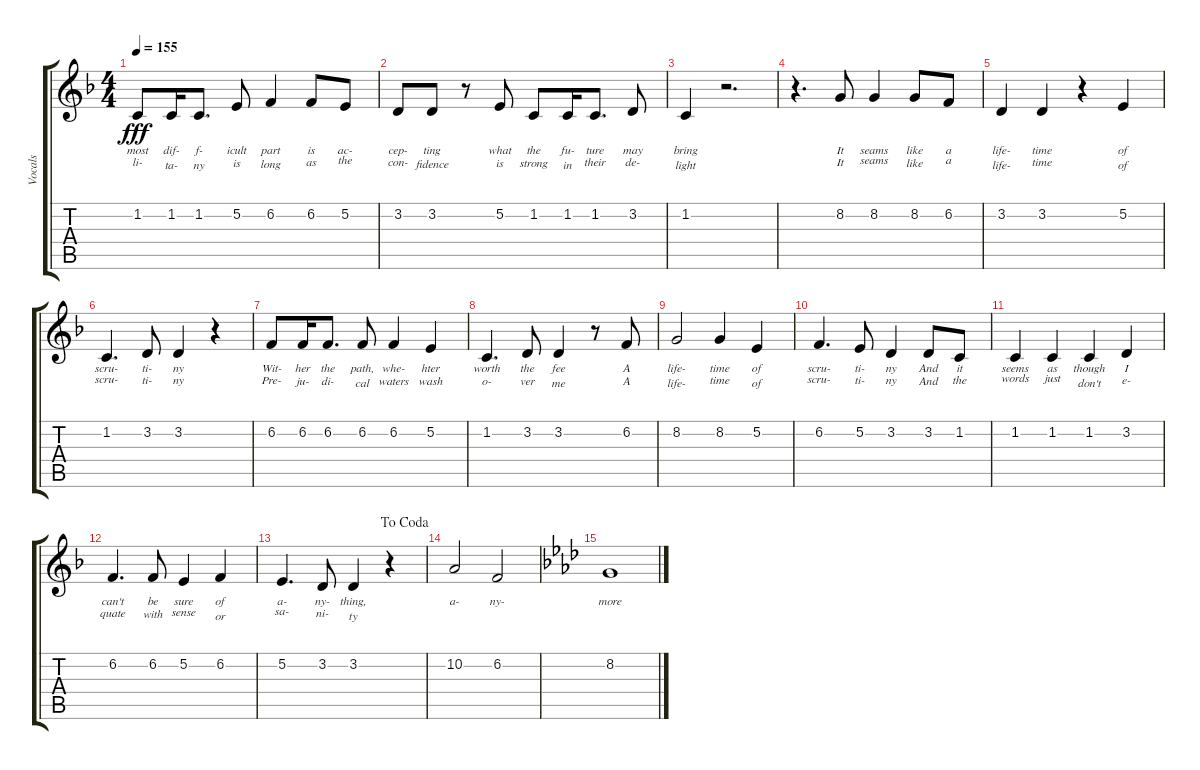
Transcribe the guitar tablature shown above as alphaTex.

\track ("Vocals" "Vocals") {instrument oboe}
\staff {score tabs}
\tuning (E4 B3 G3 D3 A2 E2) {hide}
\ts (4 4)
\tempo 155
\clef g2
\ks f
1.2.8{lyrics (0 "most") lyrics (1 "li-") lyrics (2 "") lyrics (3 "") lyrics (4 "") dy fff} 1.2.16{lyrics (0 "dif-") lyrics (1 "ta-") lyrics (2 "") lyrics (3 "") lyrics (4 "")} 1.2.8{d lyrics (0 "f-") lyrics (1 "ny") lyrics (2 "") lyrics (3 "") lyrics (4 "")} 5.2.8{lyrics (0 "icult") lyrics (1 "is") lyrics (2 "") lyrics (3 "") lyrics (4 "")} 6.2.4{lyrics (0 "part") lyrics (1 "long") lyrics (2 "") lyrics (3 "") lyrics (4 "")} 6.2.8{lyrics (0 "is") lyrics (1 "as") lyrics (2 "") lyrics (3 "") lyrics (4 "")} 5.2.8{lyrics (0 "ac-") lyrics (1 "the") lyrics (2 "") lyrics (3 "") lyrics (4 "")} |
3.2.8{lyrics (0 "cep-") lyrics (1 "con-") lyrics (2 "") lyrics (3 "") lyrics (4 "")} 3.2.8{lyrics (0 "ting") lyrics (1 "fidence") lyrics (2 "") lyrics (3 "") lyrics (4 "")} r.8 5.2.8{lyrics (0 "what") lyrics (1 "is") lyrics (2 "") lyrics (3 "") lyrics (4 "")} 1.2.8{lyrics (0 "the") lyrics (1 "strong") lyrics (2 "") lyrics (3 "") lyrics (4 "")} 1.2.16{lyrics (0 "fu-") lyrics (1 "in") lyrics (2 "") lyrics (3 "") lyrics (4 "")} 1.2.8{d lyrics (0 "ture") lyrics (1 "their") lyrics (2 "") lyrics (3 "") lyrics (4 "")} 3.2.8{lyrics (0 "may") lyrics (1 "de-") lyrics (2 "") lyrics (3 "") lyrics (4 "")} |
1.2.4{lyrics (0 "bring") lyrics (1 "light") lyrics (2 "") lyrics (3 "") lyrics (4 "")} r.2{d} |
r.4{d} 8.2.8{lyrics (0 "It") lyrics (1 "It") lyrics (2 "") lyrics (3 "") lyrics (4 "")} 8.2.4{lyrics (0 "seams") lyrics (1 "seams") lyrics (2 "") lyrics (3 "") lyrics (4 "")} 8.2.8{lyrics (0 "like") lyrics (1 "like") lyrics (2 "") lyrics (3 "") lyrics (4 "")} 6.2.8{lyrics (0 "a") lyrics (1 "a") lyrics (2 "") lyrics (3 "") lyrics (4 "")} |
3.2.4{lyrics (0 "life-") lyrics (1 "life-") lyrics (2 "") lyrics (3 "") lyrics (4 "")} 3.2.4{lyrics (0 "time") lyrics (1 "time") lyrics (2 "") lyrics (3 "") lyrics (4 "")} r.4 5.2.4{lyrics (0 "of") lyrics (1 "of") lyrics (2 "") lyrics (3 "") lyrics (4 "")} |
1.2.4{d lyrics (0 "scru-") lyrics (1 "scru-") lyrics (2 "") lyrics (3 "") lyrics (4 "")} 3.2.8{lyrics (0 "ti-") lyrics (1 "ti-") lyrics (2 "") lyrics (3 "") lyrics (4 "")} 3.2.4{lyrics (0 "ny") lyrics (1 "ny") lyrics (2 "") lyrics (3 "") lyrics (4 "")} r.4 |
6.2.8{lyrics (0 "Wit-") lyrics (1 "Pre-") lyrics (2 "") lyrics (3 "") lyrics (4 "")} 6.2.16{lyrics (0 "her") lyrics (1 "ju-") lyrics (2 "") lyrics (3 "") lyrics (4 "")} 6.2.8{d lyrics (0 "the") lyrics (1 "di-") lyrics (2 "") lyrics (3 "") lyrics (4 "")} 6.2.8{lyrics (0 "path,") lyrics (1 "cal") lyrics (2 "") lyrics (3 "") lyrics (4 "")} 6.2.4{lyrics (0 "whe-") lyrics (1 "waters") lyrics (2 "") lyrics (3 "") lyrics (4 "")} 5.2.4{lyrics (0 "hter") lyrics (1 "wash") lyrics (2 "") lyrics (3 "") lyrics (4 "")} |
1.2.4{d lyrics (0 "worth") lyrics (1 "o-") lyrics (2 "") lyrics (3 "") lyrics (4 "")} 3.2.8{lyrics (0 "the") lyrics (1 "ver") lyrics (2 "") lyrics (3 "") lyrics (4 "")} 3.2.4{lyrics (0 "fee") lyrics (1 "me") lyrics (2 "") lyrics (3 "") lyrics (4 "")} r.8 6.2.8{lyrics (0 "A") lyrics (1 "A") lyrics (2 "") lyrics (3 "") lyrics (4 "")} |
8.2.2{lyrics (0 "life-") lyrics (1 "life-") lyrics (2 "") lyrics (3 "") lyrics (4 "")} 8.2.4{lyrics (0 "time") lyrics (1 "time") lyrics (2 "") lyrics (3 "") lyrics (4 "")} 5.2.4{lyrics (0 "of") lyrics (1 "of") lyrics (2 "") lyrics (3 "") lyrics (4 "")} |
6.2.4{d lyrics (0 "scru-") lyrics (1 "scru-") lyrics (2 "") lyrics (3 "") lyrics (4 "")} 5.2.8{lyrics (0 "ti-") lyrics (1 "ti-") lyrics (2 "") lyrics (3 "") lyrics (4 "")} 3.2.4{lyrics (0 "ny") lyrics (1 "ny") lyrics (2 "") lyrics (3 "") lyrics (4 "")} 3.2.8{lyrics (0 "And") lyrics (1 "And") lyrics (2 "") lyrics (3 "") lyrics (4 "")} 1.2.8{lyrics (0 "it") lyrics (1 "the") lyrics (2 "") lyrics (3 "") lyrics (4 "")} |
1.2.4{lyrics (0 "seems") lyrics (1 "words") lyrics (2 "") lyrics (3 "") lyrics (4 "")} 1.2.4{lyrics (0 "as") lyrics (1 "just") lyrics (2 "") lyrics (3 "") lyrics (4 "")} 1.2.4{lyrics (0 "though") lyrics (1 "don't") lyrics (2 "") lyrics (3 "") lyrics (4 "")} 3.2.4{lyrics (0 "I") lyrics (1 "e-") lyrics (2 "") lyrics (3 "") lyrics (4 "")} |
6.2.4{d lyrics (0 "can't") lyrics (1 "quate") lyrics (2 "") lyrics (3 "") lyrics (4 "")} 6.2.8{lyrics (0 "be") lyrics (1 "with") lyrics (2 "") lyrics (3 "") lyrics (4 "")} 5.2.4{lyrics (0 "sure") lyrics (1 "sense") lyrics (2 "") lyrics (3 "") lyrics (4 "")} 6.2.4{lyrics (0 "of") lyrics (1 "or") lyrics (2 "") lyrics (3 "") lyrics (4 "")} |
\jump dacoda
5.2.4{d lyrics (0 "a-") lyrics (1 "sa-") lyrics (2 "") lyrics (3 "") lyrics (4 "")} 3.2.8{lyrics (0 "ny-") lyrics (1 "ni-") lyrics (2 "") lyrics (3 "") lyrics (4 "")} 3.2.4{lyrics (0 "thing,") lyrics (1 "ty") lyrics (2 "") lyrics (3 "") lyrics (4 "")} r.4 |
10.2.2{lyrics (0 "a-") lyrics (1 "") lyrics (2 "") lyrics (3 "") lyrics (4 "")} 6.2.2{lyrics (0 "ny-") lyrics (1 "") lyrics (2 "") lyrics (3 "") lyrics (4 "")} |
\ks ab
8.2.1{lyrics (0 "more") lyrics (1 "") lyrics (2 "") lyrics (3 "") lyrics (4 "")}
